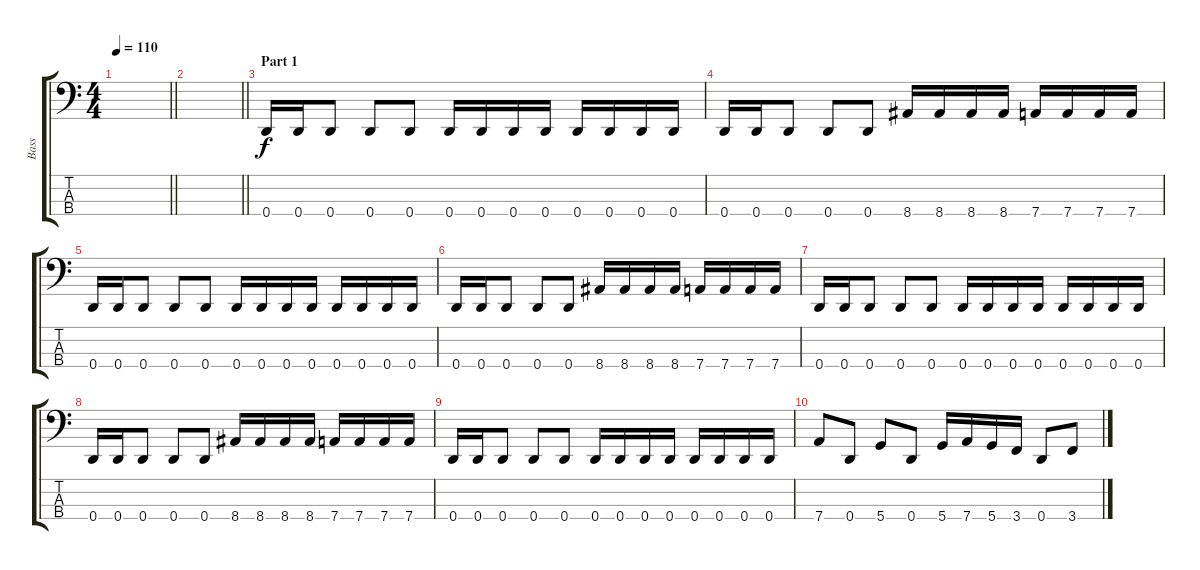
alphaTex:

\track ("Bass" "Bass") {instrument electricbassfinger}
\staff {score tabs}
\tuning (F2 C2 G1 D1) {hide}
\ts (4 4)
\tempo 110
\clef f4
\barLineRight lightlight
\ks c
|
\barLineRight lightlight
|
\section ("" "Part 1")
0.4.16 0.4.16 0.4.8 0.4.8 0.4.8 0.4.16 0.4.16 0.4.16 0.4.16 0.4.16 0.4.16 0.4.16 0.4.16 |
0.4.16 0.4.16 0.4.8 0.4.8 0.4.8 8.4.16 8.4.16 8.4.16 8.4.16 7.4.16 7.4.16 7.4.16 7.4.16 |
0.4.16 0.4.16 0.4.8 0.4.8 0.4.8 0.4.16 0.4.16 0.4.16 0.4.16 0.4.16 0.4.16 0.4.16 0.4.16 |
0.4.16 0.4.16 0.4.8 0.4.8 0.4.8 8.4.16 8.4.16 8.4.16 8.4.16 7.4.16 7.4.16 7.4.16 7.4.16 |
0.4.16 0.4.16 0.4.8 0.4.8 0.4.8 0.4.16 0.4.16 0.4.16 0.4.16 0.4.16 0.4.16 0.4.16 0.4.16 |
0.4.16 0.4.16 0.4.8 0.4.8 0.4.8 8.4.16 8.4.16 8.4.16 8.4.16 7.4.16 7.4.16 7.4.16 7.4.16 |
0.4.16 0.4.16 0.4.8 0.4.8 0.4.8 0.4.16 0.4.16 0.4.16 0.4.16 0.4.16 0.4.16 0.4.16 0.4.16 |
7.4.8 0.4.8 5.4.8 0.4.8 5.4.16 7.4.16 5.4.16 3.4.16 0.4.8 3.4.8
